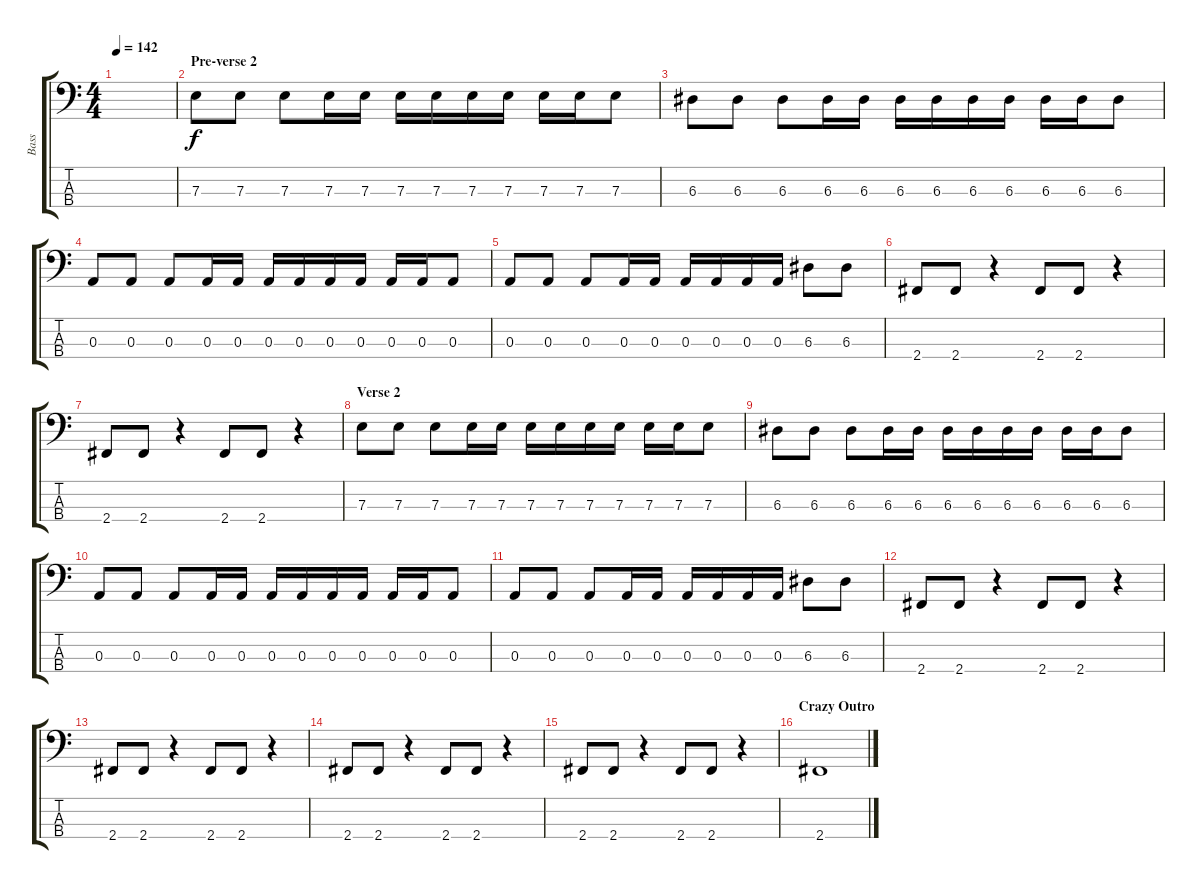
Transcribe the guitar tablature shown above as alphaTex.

\track ("Bass" "Bass") {instrument electricbasspick}
\staff {score tabs}
\tuning (G2 D2 A1 E1) {hide}
\ts (4 4)
\tempo 142
\clef f4
\ks c
|
\section ("" "Pre-verse 2")
7.3.8 7.3.8 7.3.8 7.3.16 7.3.16 7.3.16 7.3.16 7.3.16 7.3.16 7.3.16 7.3.16 7.3.8 |
6.3.8 6.3.8 6.3.8 6.3.16 6.3.16 6.3.16 6.3.16 6.3.16 6.3.16 6.3.16 6.3.16 6.3.8 |
0.3.8 0.3.8 0.3.8 0.3.16 0.3.16 0.3.16 0.3.16 0.3.16 0.3.16 0.3.16 0.3.16 0.3.8 |
0.3.8 0.3.8 0.3.8 0.3.16 0.3.16 0.3.16 0.3.16 0.3.16 0.3.16 6.3.8 6.3.8 |
2.4.8 2.4.8 r.4 2.4.8 2.4.8 r.4 |
2.4.8 2.4.8 r.4 2.4.8 2.4.8 r.4 |
\section ("" "Verse 2")
7.3.8 7.3.8 7.3.8 7.3.16 7.3.16 7.3.16 7.3.16 7.3.16 7.3.16 7.3.16 7.3.16 7.3.8 |
6.3.8 6.3.8 6.3.8 6.3.16 6.3.16 6.3.16 6.3.16 6.3.16 6.3.16 6.3.16 6.3.16 6.3.8 |
0.3.8 0.3.8 0.3.8 0.3.16 0.3.16 0.3.16 0.3.16 0.3.16 0.3.16 0.3.16 0.3.16 0.3.8 |
0.3.8 0.3.8 0.3.8 0.3.16 0.3.16 0.3.16 0.3.16 0.3.16 0.3.16 6.3.8 6.3.8 |
2.4.8 2.4.8 r.4 2.4.8 2.4.8 r.4 |
2.4.8 2.4.8 r.4 2.4.8 2.4.8 r.4 |
2.4.8 2.4.8 r.4 2.4.8 2.4.8 r.4 |
2.4.8 2.4.8 r.4 2.4.8 2.4.8 r.4 |
\section ("" "Crazy Outro")
2.4.1
